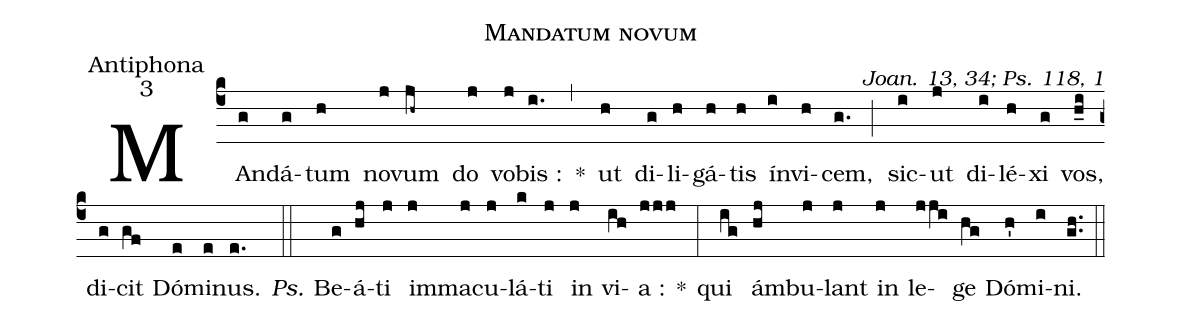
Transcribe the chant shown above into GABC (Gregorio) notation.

name:Mandatum novum;
office-part:Antiphona;
mode:3;
commentary:Joan. 13, 34; Ps. 118, 1;
%%
(c4) MAn(g)dá(g)tum(h) no(j)vum(jh~) do(j) vo(j)bis :(i.) *(,) ut(h) di(g)li(h)gá(h)tis(h) ín(i)vi(h)cem,(g.) (;) sic(i)ut(j) di(i)lé(h)xi(g) vos,(h_i) di(g)cit(gf) Dó(e)mi(e)nus.(e.) (::) <i>Ps.</i> Be(g)á(hj)ti(j) im(j)ma(j)cu(j)lá(k)ti(j) in(j) vi(ih)a :(jjj) *(:) qui(ig) ám(hj)bu(j)lant(j) in(j) le(jji)ge(hg) Dó(h')mi(i)ni.(gh..) (::)
